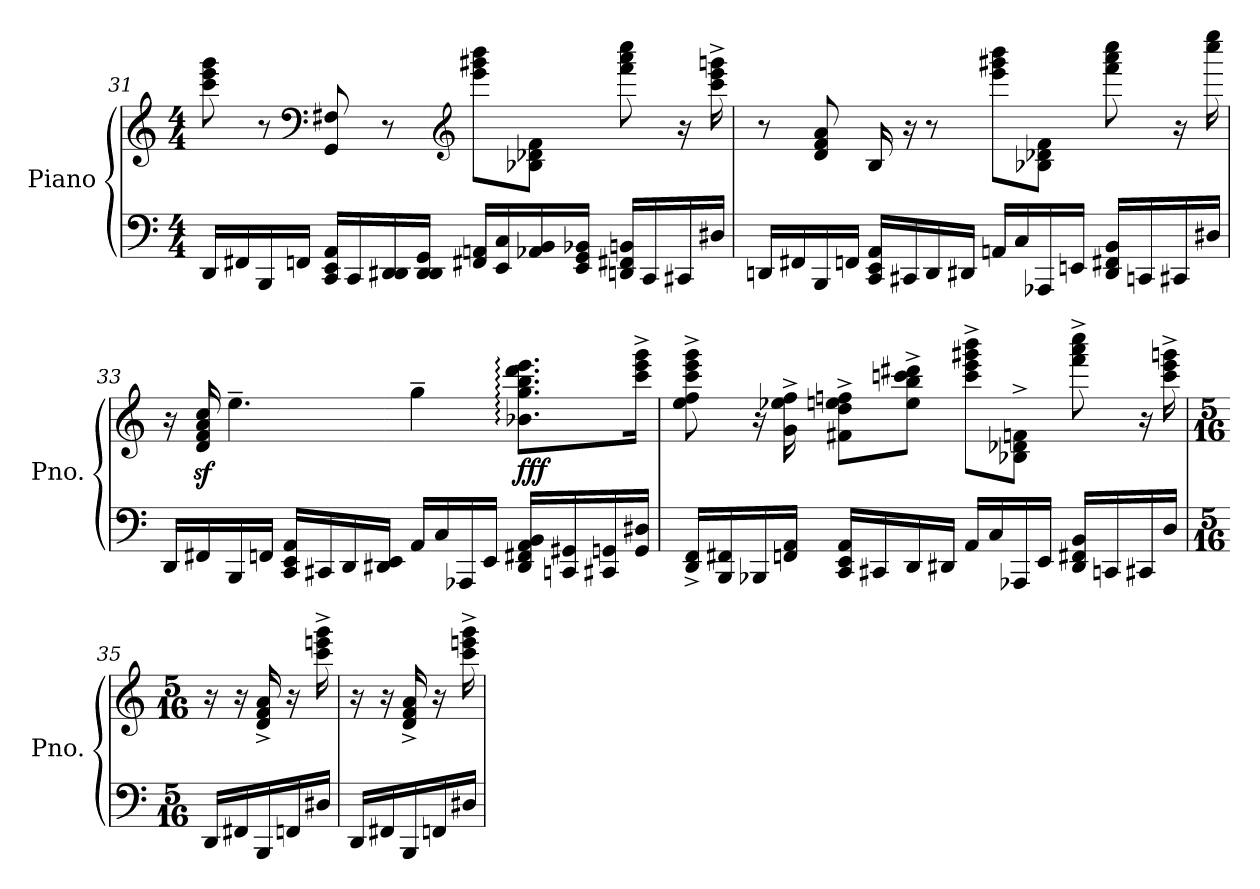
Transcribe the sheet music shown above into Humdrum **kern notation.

**kern	**kern	**dynam
*part1	*part1	*part1
*staff2	*staff1	*staff1/2
*I"Piano	*	*
*I'Pno.	*	*
!!LO:LB:g=z
*clefF4	*clefG2	*
*k[]	*k[]	*
*M4/4	*M4/4	*
=31	=31	=31
16DD/LL	8ccc\ 8eee\ 8ggg\	.
16FF#X/	.	.
16BBB/	8r	.
16FFn/JJ	.	.
*	*clefF4	*
16CC/ 16EE/ 16AA/LL	8GG/ 8F#X/	.
16CC/	.	.
16DD/ 16DD#X/	8r	.
16DD#/ 16DD#/ 16GG/JJ	.	.
*	*clefG2	*
16FF#X/ 16AAn/LL	8eee\ 8ggg#X\ 8bbb\L	.
16EE/ 16C/	.	.
16AA-X/ 16BB/	8B-X\ 8d-X\ 8f\J	.
16EE/ 16GG/ 16BB-X/JJ	.	.
16DDn/ 16FF#X/ 16BBn/LL	8fff\ 8aaa\ 8cccc\	.
16CC/	.	.
16CC#X/	16r	.
16D#X/JJ	16ccc\^ 16eee\^ 16gggn\^	.
=32	=32	=32
16DDn/LL	8r	.
16FF#X/	.	.
16BBB/	8d/ 8f/ 8a/	.
16FFn/JJ	.	.
16CC/ 16EE/ 16AA/LL	16B/	.
16CC#X/	16r	.
16DD/	8r	.
16DD#X/JJ	.	.
16AAn/LL	8eee\ 8ggg#X\ 8bbb\L	.
16C/	.	.
16AAA-X/	8B-X\ 8d-X\ 8f\J	.
16EEn/JJ	.	.
16DD#/ 16FF#X/ 16BB/LL	8fff\ 8aaa\ 8cccc\	.
16CCn/	.	.
16CC#X/	16r	.
16D#X/JJ	16cccc\ 16eeee\	.
!!LO:PB:g=z
=33	=33	=33
16DD/LL	16r	.
16FF#X/	16d/z< 16f/z< 16a/z< 16cc/z<	.
16BBB/	4.ee~\	.
16FFn/JJ	.	.
16CC/ 16EE/ 16AA/LL	.	.
16CC#X/	.	.
16DD/	.	.
16DD#X/ 16EE/JJ	.	.
16AA/LL	4gg~\	.
16C/	.	.
16AAA-X/	.	.
16EE/JJ	.	.
!	!	!LO:DY:b
16DD#/ 16FF#X/ 16AA/ 16BB/LL	8.b-X\: 8.gg\: 8.bb\: 8.ddd\: 8.eee\:L	fff
16CCn/ 16GG#X/	.	.
16CC#X/ 16GGn/	.	.
16GG/ 16D#X/JJ	16ccc\^ 16eee\^ 16ggg\^Jk	.
=34	=34	=34
!	!	!LO:DY:b
16DD/^ 16FF/^LL	8ee\^ 8ff\^ 8ccc\^ 8eee\^ 8ggg\^	other-dynamics
16BBB/ 16FF#X/	.	.
16BBB-X/	16r	.
16FFn/ 16AA/JJ	16g\^ 16ee-X\^ 16ff\^	.
16CC/ 16EE/ 16AA/LL	8f#X\^ 8dd\^ 8een\^ 8ffn\^L	.
16CC#X/	.	.
16DD/	8ee\^ 8bb\^ 8cccn\^ 8ddd#X\^J	.
16DD#X/JJ	.	.
16AA/LL	8ccc\^ 8eee\^ 8ggg#X\^ 8bbb\^L	.
16C/	.	.
16AAA-X/	8B-X\^ 8d-X\^ 8fn\^J	.
16EE/JJ	.	.
16DD#/ 16FF#X/ 16BB/LL	8fff\^ 8aaa\^ 8cccc\^	.
16CCn/	.	.
16CC#X/	16r	.
16D/JJ	16ccc\^ 16eee\^ 16gggn\^	.
=35	=35	=35
*M5/16	*M5/16	*
16DD/LL	16r	.
16FF#X/	16r	.
16BBB/	16d/^ 16f/^ 16a/^	.
16FFn/	16r	.
16D#X/JJ	16ccc\^ 16eeen\^ 16ggg\^	.
!!LO:LB:g=z
=36	=36	=36
16DD/LL	16r	.
16FF#X/	16r	.
16BBB/	16d/^ 16f/^ 16a/^	.
16FFn/	16r	.
16D#X/JJ	16ccc\^ 16eeen\^ 16ggg\^	.
=	=	=
*-	*-	*-
